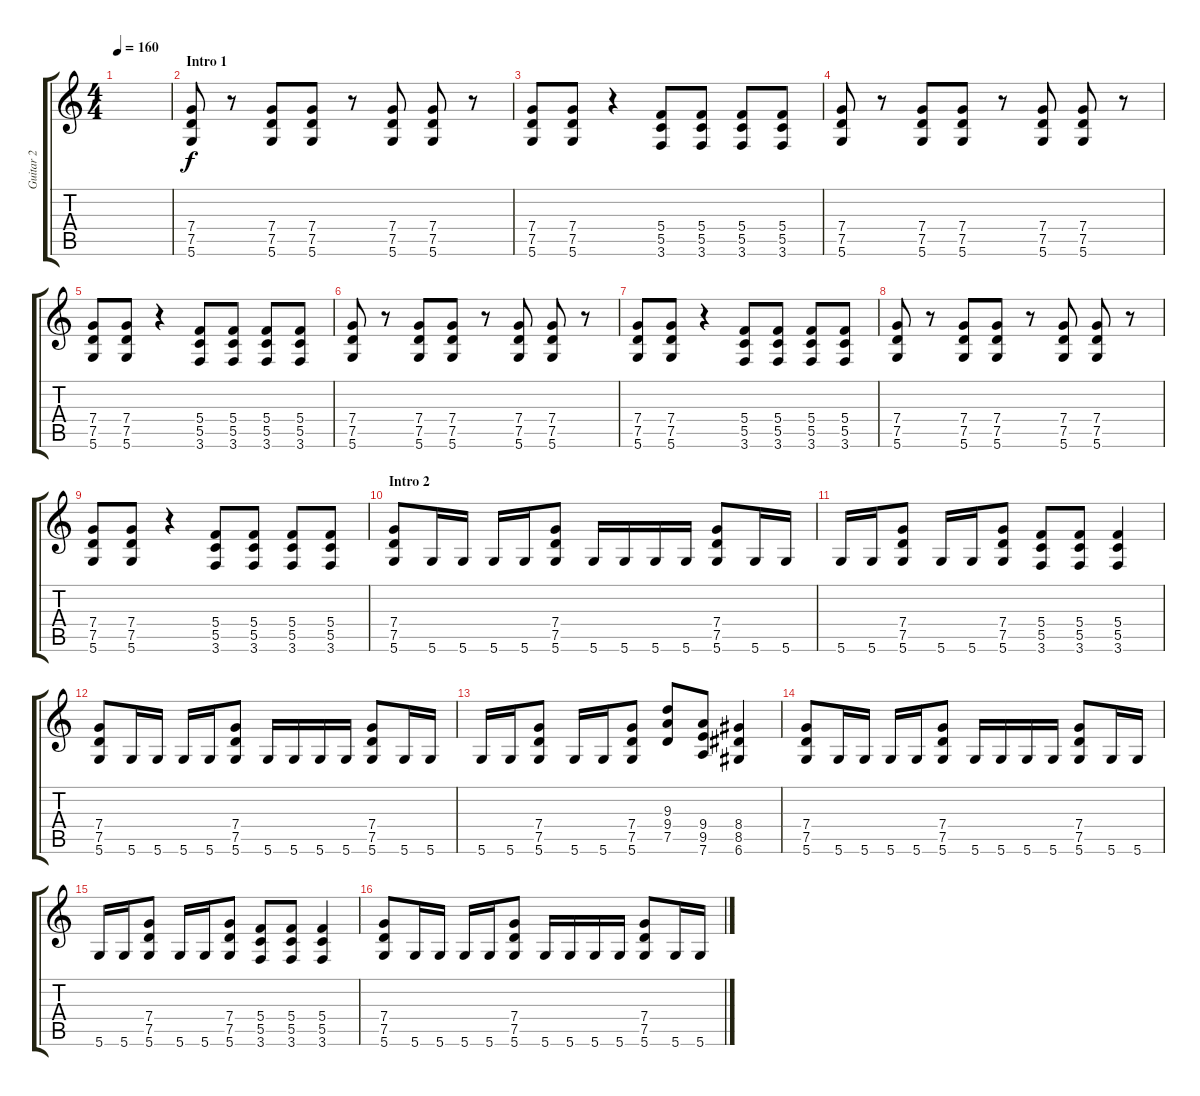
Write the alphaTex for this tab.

\track ("Guitar 2" "Guitar 2") {instrument distortionguitar}
\staff {score tabs}
\tuning (D4 A3 F3 C3 G2 D2) {hide}
\ts (4 4)
\tempo 160
\clef g2
\ks c
|
\section ("" "Intro 1")
(7.4 7.5 5.6).8 r.8 (7.4 7.5 5.6).8 (7.4 7.5 5.6).8 r.8 (7.4 7.5 5.6).8 (7.4 7.5 5.6).8 r.8 |
(7.4 7.5 5.6).8 (7.4 7.5 5.6).8 r.4 (5.4 5.5 3.6).8 (5.4 5.5 3.6).8 (5.4 5.5 3.6).8 (5.4 5.5 3.6).8 |
(7.4 7.5 5.6).8 r.8 (7.4 7.5 5.6).8 (7.4 7.5 5.6).8 r.8 (7.4 7.5 5.6).8 (7.4 7.5 5.6).8 r.8 |
(7.4 7.5 5.6).8 (7.4 7.5 5.6).8 r.4 (5.4 5.5 3.6).8 (5.4 5.5 3.6).8 (5.4 5.5 3.6).8 (5.4 5.5 3.6).8 |
(7.4 7.5 5.6).8 r.8 (7.4 7.5 5.6).8 (7.4 7.5 5.6).8 r.8 (7.4 7.5 5.6).8 (7.4 7.5 5.6).8 r.8 |
(7.4 7.5 5.6).8 (7.4 7.5 5.6).8 r.4 (5.4 5.5 3.6).8 (5.4 5.5 3.6).8 (5.4 5.5 3.6).8 (5.4 5.5 3.6).8 |
(7.4 7.5 5.6).8 r.8 (7.4 7.5 5.6).8 (7.4 7.5 5.6).8 r.8 (7.4 7.5 5.6).8 (7.4 7.5 5.6).8 r.8 |
(7.4 7.5 5.6).8 (7.4 7.5 5.6).8 r.4 (5.4 5.5 3.6).8 (5.4 5.5 3.6).8 (5.4 5.5 3.6).8 (5.4 5.5 3.6).8 |
\section ("" "Intro 2")
(7.4 7.5 5.6).8 5.6.16 5.6.16 5.6.16 5.6.16 (7.4 7.5 5.6).8 5.6.16 5.6.16 5.6.16 5.6.16 (7.4 7.5 5.6).8 5.6.16 5.6.16 |
5.6.16 5.6.16 (7.4 7.5 5.6).8 5.6.16 5.6.16 (7.4 7.5 5.6).8 (5.4 5.5 3.6).8 (5.4 5.5 3.6).8 (5.4 5.5 3.6).4 |
(7.4 7.5 5.6).8 5.6.16 5.6.16 5.6.16 5.6.16 (7.4 7.5 5.6).8 5.6.16 5.6.16 5.6.16 5.6.16 (7.4 7.5 5.6).8 5.6.16 5.6.16 |
5.6.16 5.6.16 (7.4 7.5 5.6).8 5.6.16 5.6.16 (7.4 7.5 5.6).8 (9.3 9.4 7.5).8 (9.4 9.5 7.6).8 (8.4 8.5 6.6).4 |
(7.4 7.5 5.6).8 5.6.16 5.6.16 5.6.16 5.6.16 (7.4 7.5 5.6).8 5.6.16 5.6.16 5.6.16 5.6.16 (7.4 7.5 5.6).8 5.6.16 5.6.16 |
5.6.16 5.6.16 (7.4 7.5 5.6).8 5.6.16 5.6.16 (7.4 7.5 5.6).8 (5.4 5.5 3.6).8 (5.4 5.5 3.6).8 (5.4 5.5 3.6).4 |
(7.4 7.5 5.6).8 5.6.16 5.6.16 5.6.16 5.6.16 (7.4 7.5 5.6).8 5.6.16 5.6.16 5.6.16 5.6.16 (7.4 7.5 5.6).8 5.6.16 5.6.16
